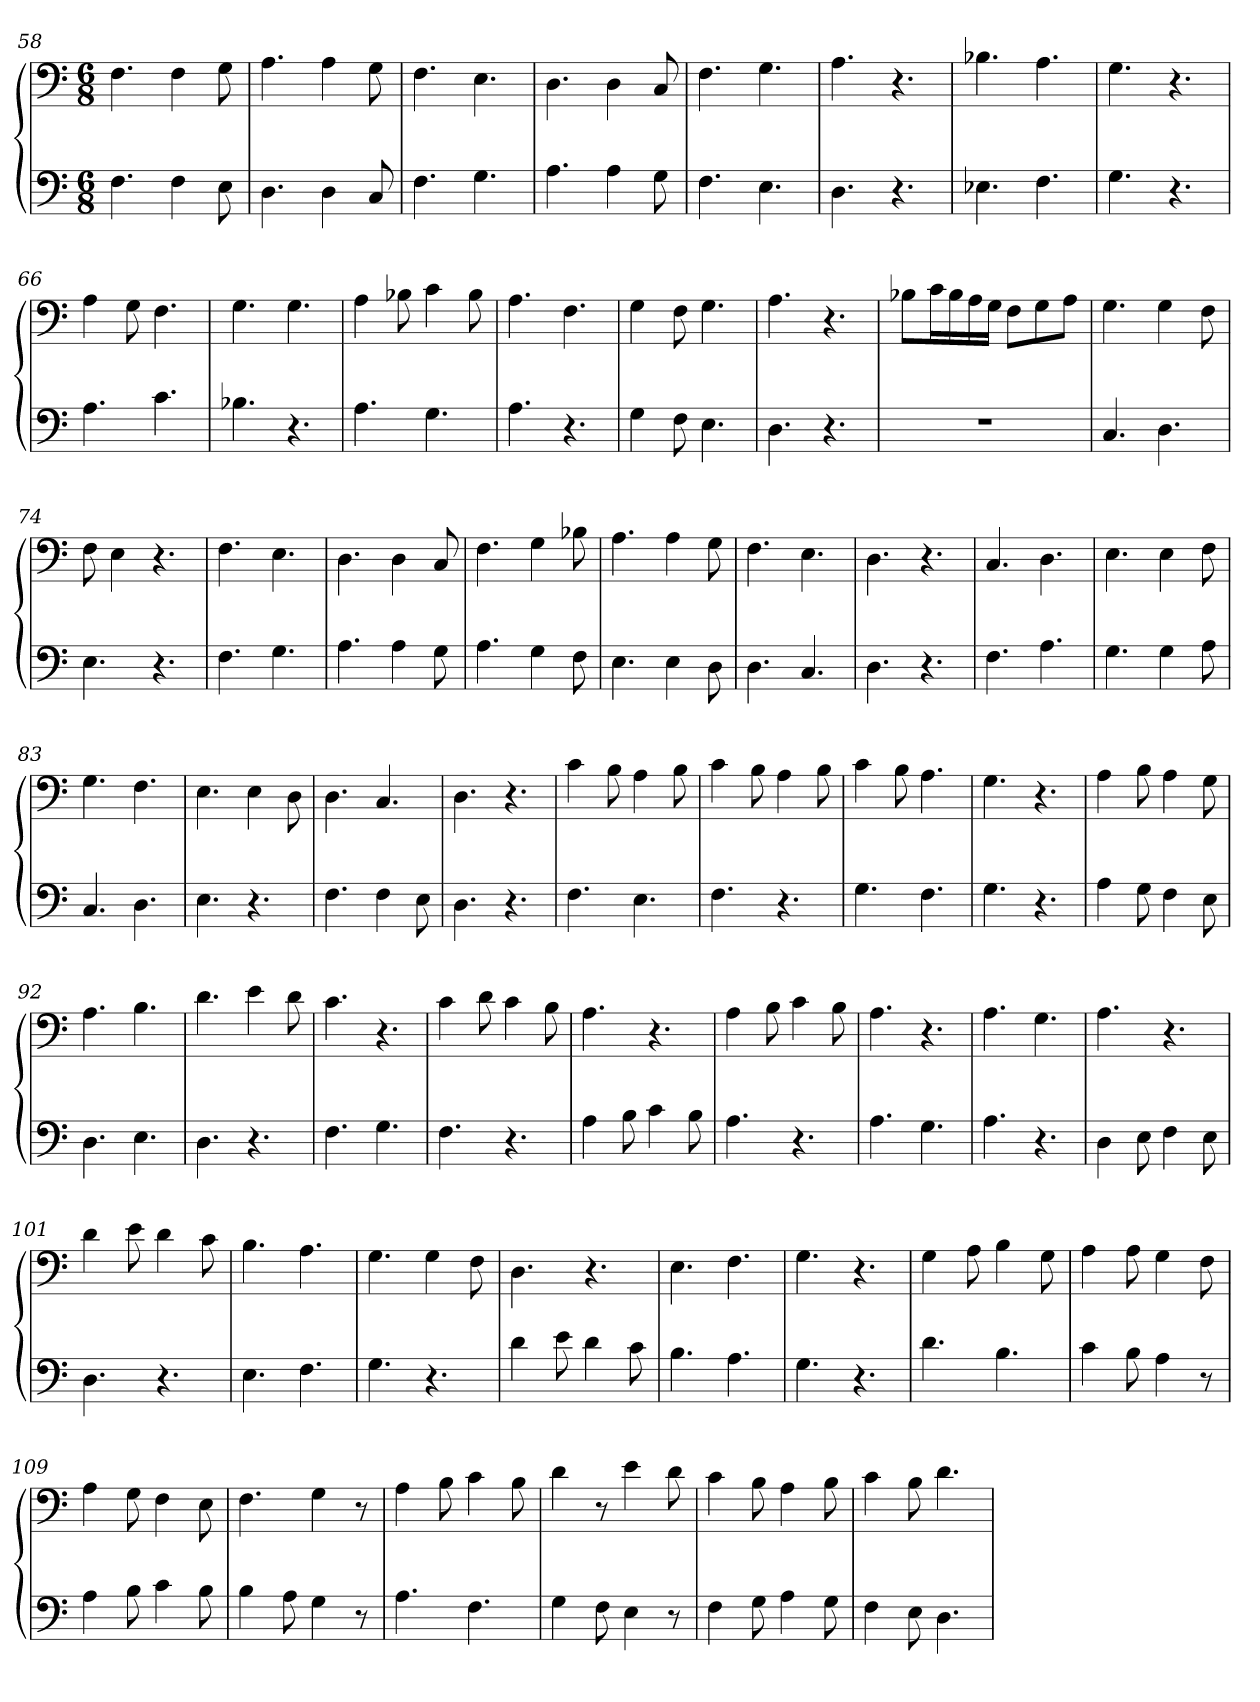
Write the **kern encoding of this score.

**kern	**kern
*part1	*part1
*staff2	*staff1
*M6/8	*M6/8
=58	=58
4.F	4.F
4F	4F
8E	8G
=59	=59
4.D	4.A
4D	4A
8C	8G
=60	=60
4.F	4.F
4.G	4.E
=61	=61
4.A	4.D
4A	4D
8G	8C
=62	=62
4.F	4.F
4.E	4.G
=63	=63
4.D	4.A
4.r	4.r
=64	=64
4.E-X	4.B-X
4.F	4.A
=65	=65
4.G	4.G
4.r	4.r
=66	=66
4.A	4A
.	8G
4.c	4.F
=67	=67
4.B-X	4.G
4.r	4.G
=68	=68
4.A	4A
.	8B-X
4.G	4c
.	8B-
=69	=69
4.A	4.A
4.r	4.F
=70	=70
4G	4G
8F	8F
4.E	4.G
=71	=71
4.D	4.A
4.r	4.r
=72	=72
2.r	8B-XL
.	16cL
.	16B-
.	16A
.	16GJJ
.	8FL
.	8G
.	8AJ
=73	=73
4.C	4.G
4.D	4G
.	8F
=74	=74
4.E	8F
.	4E
4.r	4.r
=75	=75
4.F	4.F
4.G	4.E
=76	=76
4.A	4.D
4A	4D
8G	8C
=77	=77
4.A	4.F
4G	4G
8F	8B-X
=78	=78
4.E	4.A
4E	4A
8D	8G
=79	=79
4.D	4.F
4.C	4.E
=80	=80
4.D	4.D
4.r	4.r
=81	=81
4.F	4.C
4.A	4.D
=82	=82
4.G	4.E
4G	4E
8A	8F
=83	=83
4.C	4.G
4.D	4.F
=84	=84
4.E	4.E
4.r	4E
.	8D
=85	=85
4.F	4.D
4F	4.C
8E	.
=86	=86
4.D	4.D
4.r	4.r
=87	=87
4.F	4c
.	8B
4.E	4A
.	8B
=88	=88
4.F	4c
.	8B
4.r	4A
.	8B
=89	=89
4.G	4c
.	8B
4.F	4.A
=90	=90
4.G	4.G
4.r	4.r
=91	=91
4A	4A
8G	8B
4F	4A
8E	8G
=92	=92
4.D	4.A
4.E	4.B
=93	=93
4.D	4.d
4.r	4e
.	8d
=94	=94
4.F	4.c
4.G	4.r
=95	=95
4.F	4c
.	8d
4.r	4c
.	8B
=96	=96
4A	4.A
8B	.
4c	4.r
8B	.
=97	=97
4.A	4A
.	8B
4.r	4c
.	8B
=98	=98
4.A	4.A
4.G	4.r
=99	=99
4.A	4.A
4.r	4.G
=100	=100
4D	4.A
8E	.
4F	4.r
8E	.
=101	=101
4.D	4d
.	8e
4.r	4d
.	8c
=102	=102
4.E	4.B
4.F	4.A
=103	=103
4.G	4.G
4.r	4G
.	8F
=104	=104
4d	4.D
8e	.
4d	4.r
8c	.
=105	=105
4.B	4.E
4.A	4.F
=106	=106
4.G	4.G
4.r	4.r
=107	=107
4.d	4G
.	8A
4.B	4B
.	8G
=108	=108
4c	4A
8B	8A
4A	4G
8r	8F
=109	=109
4A	4A
8B	8G
4c	4F
8B	8E
=110	=110
4B	4.F
8A	.
4G	4G
8r	8r
=111	=111
4.A	4A
.	8B
4.F	4c
.	8B
=112	=112
4G	4d
8F	8r
4E	4e
8r	8d
=113	=113
4F	4c
8G	8B
4A	4A
8G	8B
=114	=114
4F	4c
8E	8B
4.D	4.d
=	=
*-	*-
